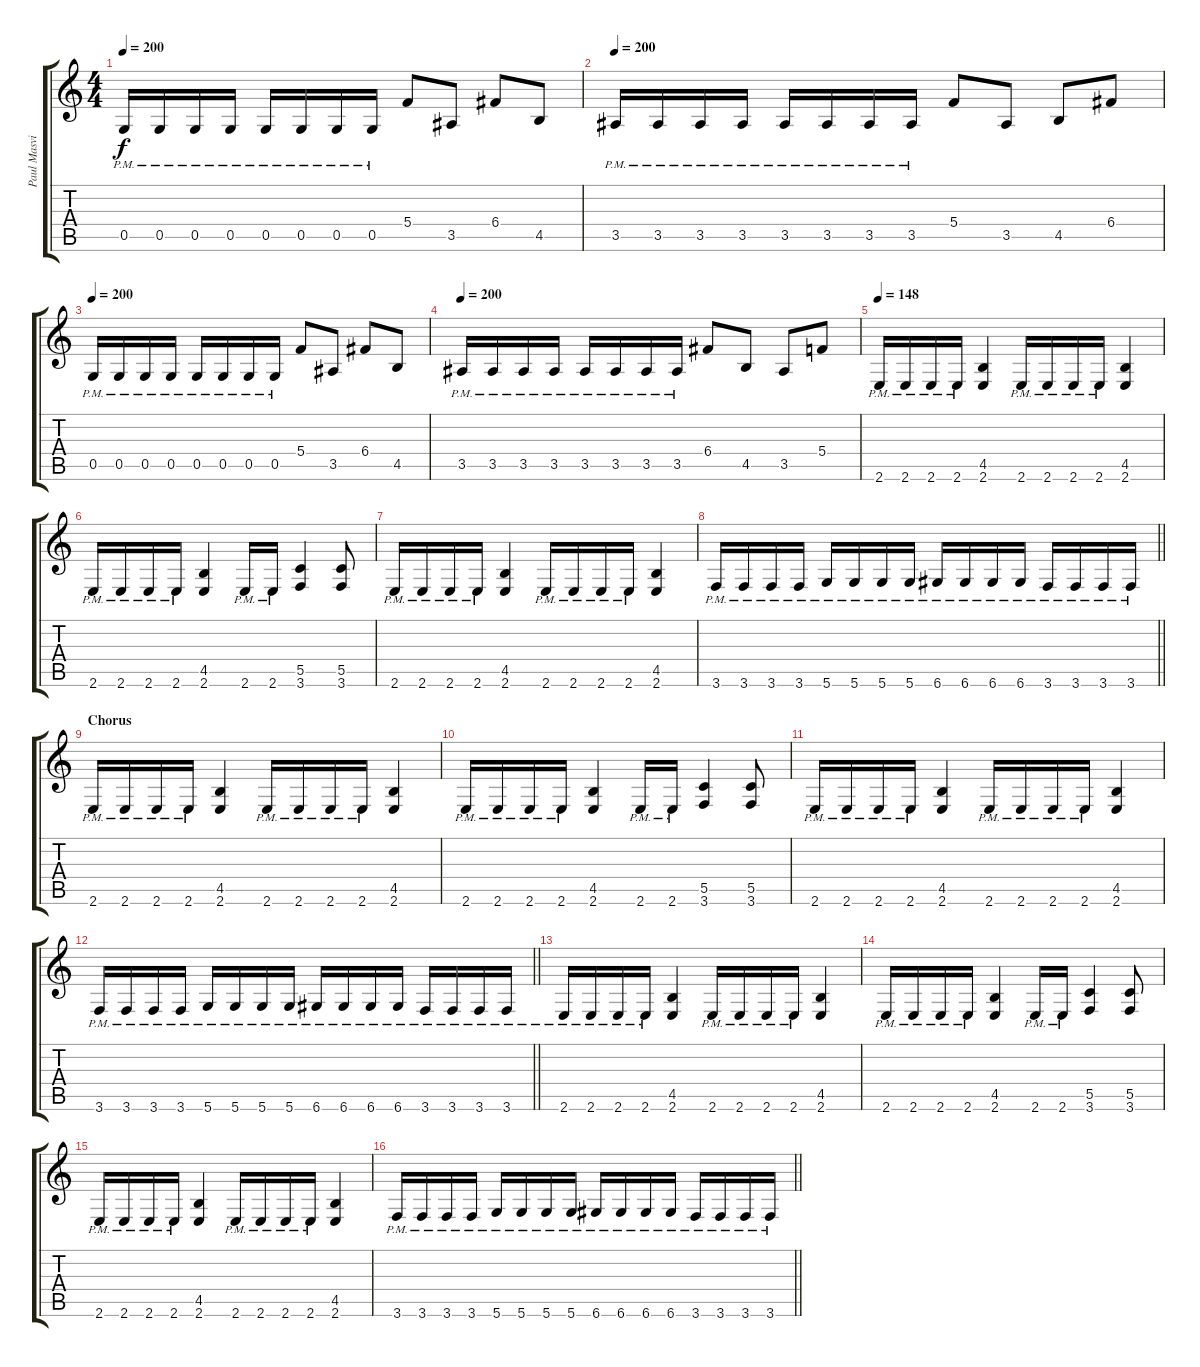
\track ("Paul Masvidal" "Paul Masvi") {instrument distortionguitar}
\staff {score tabs}
\tuning (D4 A3 F3 C3 G2 D2) {hide}
\ts (4 4)
\tempo 200
\clef g2
\ks c
0.5{pm}.16{dy f} 0.5{pm}.16 0.5{pm}.16 0.5{pm}.16 0.5{pm}.16 0.5{pm}.16 0.5{pm}.16 0.5{pm}.16 5.4.8 3.5.8 6.4.8 4.5.8 |
\tempo 200
3.5{pm}.16 3.5{pm}.16 3.5{pm}.16 3.5{pm}.16 3.5{pm}.16 3.5{pm}.16 3.5{pm}.16 3.5{pm}.16 5.4.8 3.5.8 4.5.8 6.4.8 |
\tempo 200
0.5{pm}.16 0.5{pm}.16 0.5{pm}.16 0.5{pm}.16 0.5{pm}.16 0.5{pm}.16 0.5{pm}.16 0.5{pm}.16 5.4.8 3.5.8 6.4.8 4.5.8 |
\tempo 200
3.5{pm}.16 3.5{pm}.16 3.5{pm}.16 3.5{pm}.16 3.5{pm}.16 3.5{pm}.16 3.5{pm}.16 3.5{pm}.16 6.4.8 4.5.8 3.5.8 5.4.8 |
\tempo 148
2.6{pm}.16 2.6{pm}.16 2.6{pm}.16 2.6{pm}.16 (4.5 2.6).4 2.6{pm}.16 2.6{pm}.16 2.6{pm}.16 2.6{pm}.16 (4.5 2.6).4 |
2.6{pm}.16 2.6{pm}.16 2.6{pm}.16 2.6{pm}.16 (4.5 2.6).4 2.6{pm}.16 2.6{pm}.16 (5.5 3.6).4 (5.5 3.6).8 |
2.6{pm}.16 2.6{pm}.16 2.6{pm}.16 2.6{pm}.16 (4.5 2.6).4 2.6{pm}.16 2.6{pm}.16 2.6{pm}.16 2.6{pm}.16 (4.5 2.6).4 |
\barLineRight lightlight
3.6{pm}.16 3.6{pm}.16 3.6{pm}.16 3.6{pm}.16 5.6{pm}.16 5.6{pm}.16 5.6{pm}.16 5.6{pm}.16 6.6{pm}.16 6.6{pm}.16 6.6{pm}.16 6.6{pm}.16 3.6{pm}.16 3.6{pm}.16 3.6{pm}.16 3.6{pm}.16 |
\section ("" "Chorus")
2.6{pm}.16 2.6{pm}.16 2.6{pm}.16 2.6{pm}.16 (4.5 2.6).4 2.6{pm}.16 2.6{pm}.16 2.6{pm}.16 2.6{pm}.16 (4.5 2.6).4 |
2.6{pm}.16 2.6{pm}.16 2.6{pm}.16 2.6{pm}.16 (4.5 2.6).4 2.6{pm}.16 2.6{pm}.16 (5.5 3.6).4 (5.5 3.6).8 |
2.6{pm}.16 2.6{pm}.16 2.6{pm}.16 2.6{pm}.16 (4.5 2.6).4 2.6{pm}.16 2.6{pm}.16 2.6{pm}.16 2.6{pm}.16 (4.5 2.6).4 |
\barLineRight lightlight
3.6{pm}.16 3.6{pm}.16 3.6{pm}.16 3.6{pm}.16 5.6{pm}.16 5.6{pm}.16 5.6{pm}.16 5.6{pm}.16 6.6{pm}.16 6.6{pm}.16 6.6{pm}.16 6.6{pm}.16 3.6{pm}.16 3.6{pm}.16 3.6{pm}.16 3.6{pm}.16 |
2.6{pm}.16 2.6{pm}.16 2.6{pm}.16 2.6{pm}.16 (4.5 2.6).4 2.6{pm}.16 2.6{pm}.16 2.6{pm}.16 2.6{pm}.16 (4.5 2.6).4 |
2.6{pm}.16 2.6{pm}.16 2.6{pm}.16 2.6{pm}.16 (4.5 2.6).4 2.6{pm}.16 2.6{pm}.16 (5.5 3.6).4 (5.5 3.6).8 |
2.6{pm}.16 2.6{pm}.16 2.6{pm}.16 2.6{pm}.16 (4.5 2.6).4 2.6{pm}.16 2.6{pm}.16 2.6{pm}.16 2.6{pm}.16 (4.5 2.6).4 |
\barLineRight lightlight
3.6{pm}.16 3.6{pm}.16 3.6{pm}.16 3.6{pm}.16 5.6{pm}.16 5.6{pm}.16 5.6{pm}.16 5.6{pm}.16 6.6{pm}.16 6.6{pm}.16 6.6{pm}.16 6.6{pm}.16 3.6{pm}.16 3.6{pm}.16 3.6{pm}.16 3.6{pm}.16
